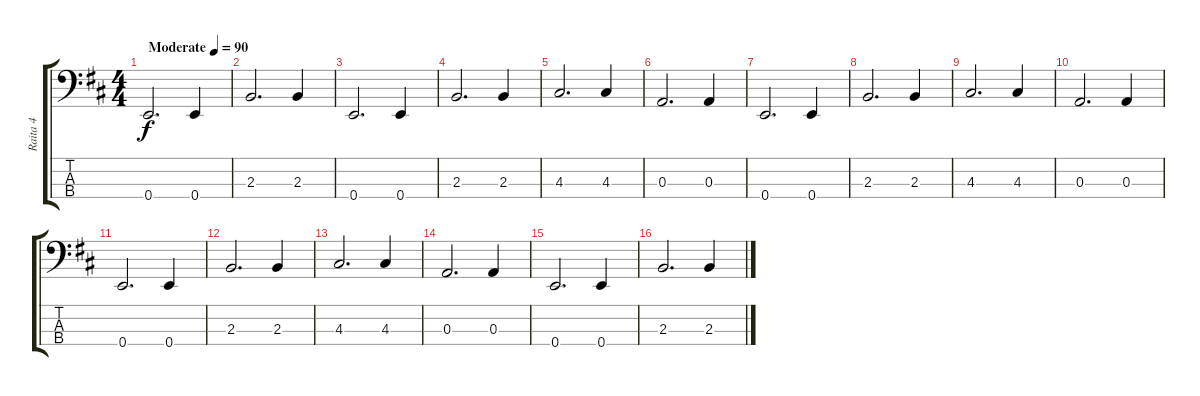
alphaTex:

\track ("Raita 4" "Raita 4") {instrument electricbassfinger}
\staff {score tabs}
\tuning (G2 D2 A1 E1) {hide}
\ts (4 4)
\tempo (90 "Moderate")
\clef f4
\ks d
0.4.2{d dy f instrument electricbassfinger} 0.4.4 |
2.3.2{d} 2.3.4 |
0.4.2{d} 0.4.4 |
2.3.2{d} 2.3.4 |
4.3.2{d} 4.3.4 |
0.3.2{d} 0.3.4 |
0.4.2{d} 0.4.4 |
2.3.2{d} 2.3.4 |
4.3.2{d} 4.3.4 |
0.3.2{d} 0.3.4 |
0.4.2{d} 0.4.4 |
2.3.2{d} 2.3.4 |
4.3.2{d} 4.3.4 |
0.3.2{d} 0.3.4 |
0.4.2{d} 0.4.4 |
2.3.2{d} 2.3.4
